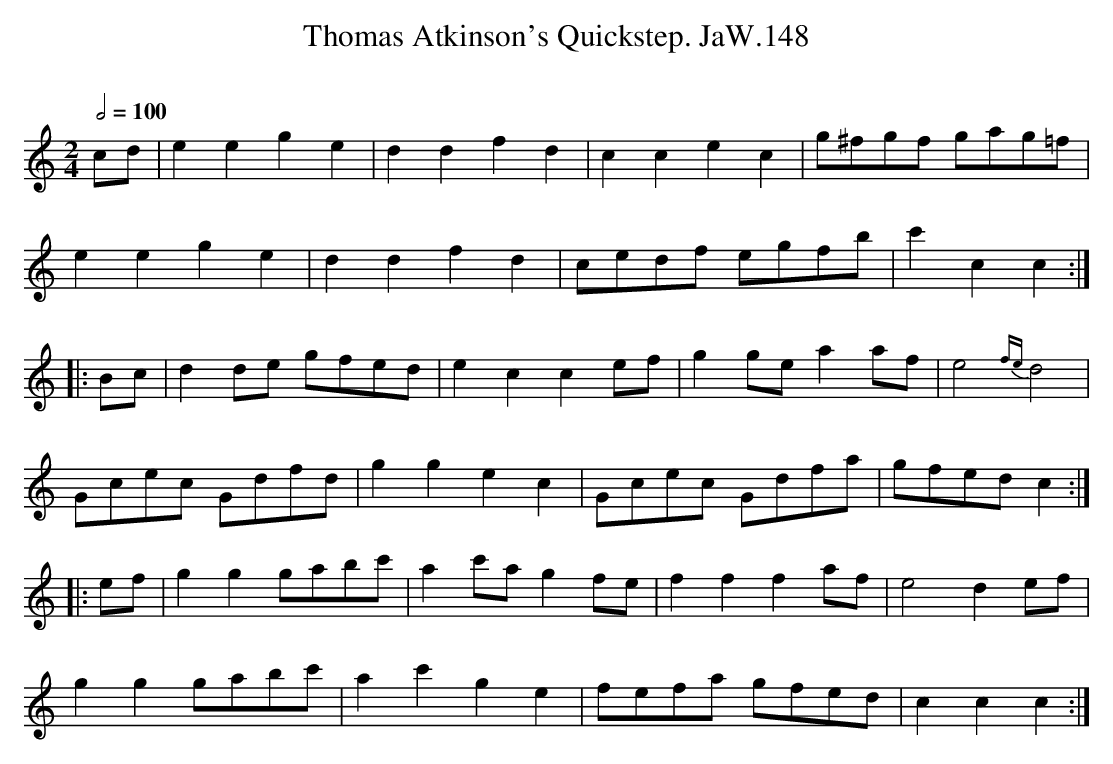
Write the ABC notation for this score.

X:1
T:Thomas Atkinson's Quickstep. JaW.148
M:2/4
L:1/8
Q:1/2=100
O:
K:C
cd|e2e2g2e2|d2d2f2d2|c2c2e2c2|g^fgf gag=f|
e2e2g2e2|d2d2f2d2|cedf egfb|c'2c2c2:|
|:Bc|d2de gfed|e2c2 c2ef|g2ge a2af|e4 {fe}d4|
Gcec Gdfd|g2g2e2c2|Gcec Gdfa|gfed c2:|
|:ef|g2g2 gabc'|a2c'a g2fe|f2f2 f2af|e4 d2ef|
g2g2 gabc'|a2c'2 g2e2|fefa gfed|c2c2c2:|
